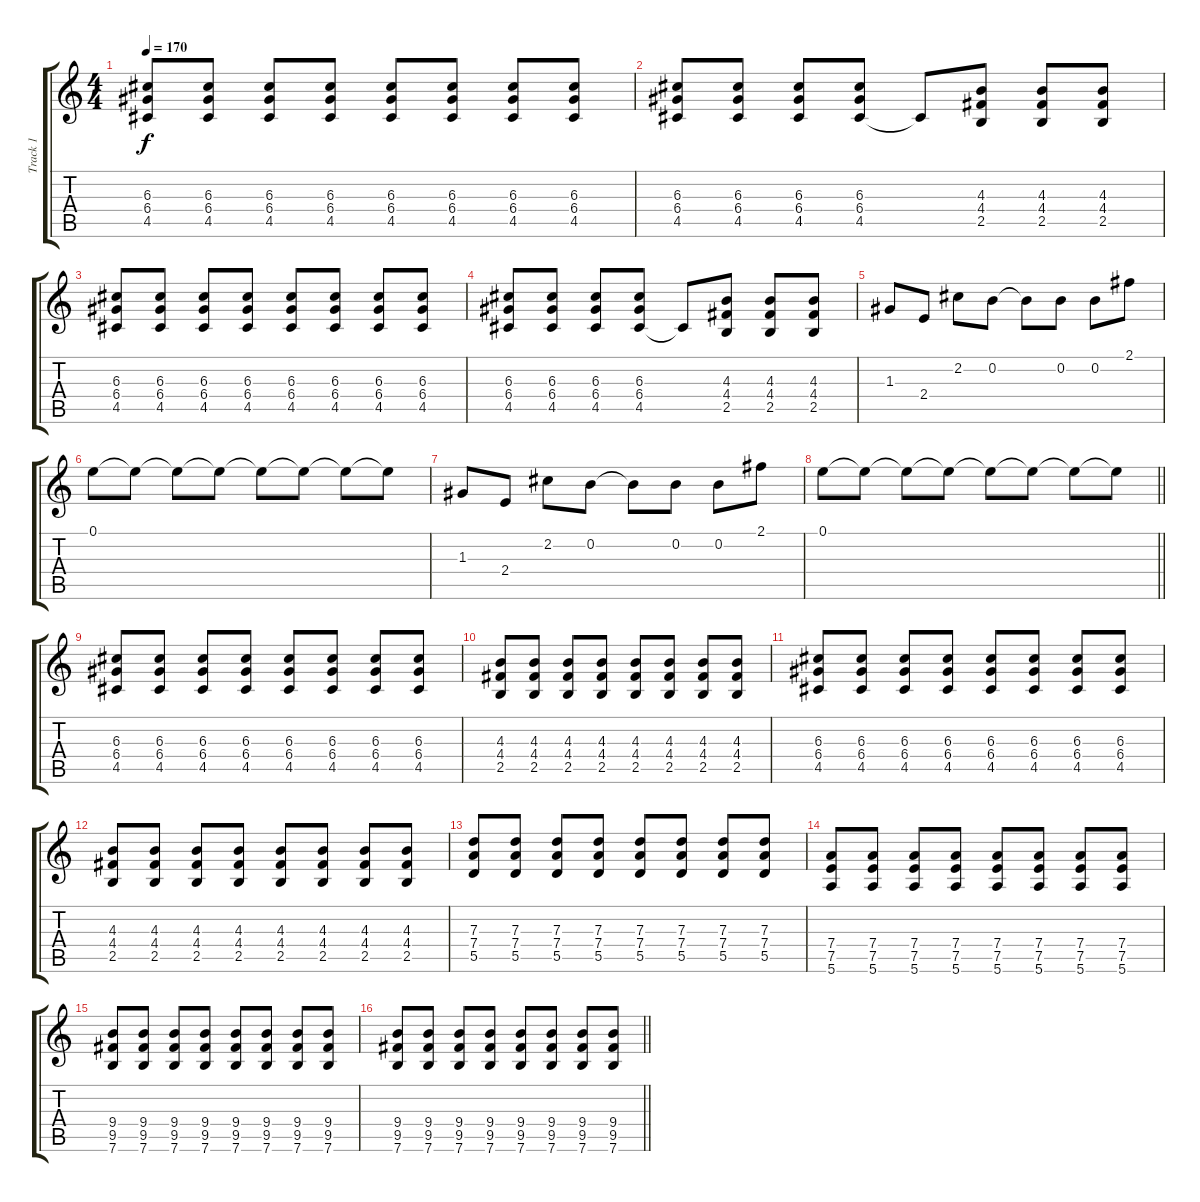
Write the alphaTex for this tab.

\track ("Track 1" "Track 1") {instrument distortionguitar}
\staff {score tabs}
\tuning (E4 B3 G3 D3 A2 E2) {hide}
\ts (4 4)
\tempo 170
\clef g2
\ks c
(6.3 6.4 4.5).8{dy f} (6.3 6.4 4.5).8 (6.3 6.4 4.5).8 (6.3 6.4 4.5).8 (6.3 6.4 4.5).8 (6.3 6.4 4.5).8 (6.3 6.4 4.5).8 (6.3 6.4 4.5).8 |
(6.3 6.4 4.5).8 (6.3 6.4 4.5).8 (6.3 6.4 4.5).8 (6.3 6.4 4.5).8 4.5{t}.8 (4.3 4.4 2.5).8 (4.3 4.4 2.5).8 (4.3 4.4 2.5).8 |
(6.3 6.4 4.5).8 (6.3 6.4 4.5).8 (6.3 6.4 4.5).8 (6.3 6.4 4.5).8 (6.3 6.4 4.5).8 (6.3 6.4 4.5).8 (6.3 6.4 4.5).8 (6.3 6.4 4.5).8 |
(6.3 6.4 4.5).8 (6.3 6.4 4.5).8 (6.3 6.4 4.5).8 (6.3 6.4 4.5).8 4.5{t}.8 (4.3 4.4 2.5).8 (4.3 4.4 2.5).8 (4.3 4.4 2.5).8 |
1.3.8 2.4.8 2.2.8 0.2.8 0.2{t}.8 0.2.8 0.2.8 2.1.8 |
0.1.8 0.1{t}.8 0.1{t}.8 0.1{t}.8 0.1{t}.8 0.1{t}.8 0.1{t}.8 0.1{t}.8 |
1.3.8 2.4.8 2.2.8 0.2.8 0.2{t}.8 0.2.8 0.2.8 2.1.8 |
\barLineRight lightlight
0.1.8 0.1{t}.8 0.1{t}.8 0.1{t}.8 0.1{t}.8 0.1{t}.8 0.1{t}.8 0.1{t}.8 |
(6.3 6.4 4.5).8 (6.3 6.4 4.5).8 (6.3 6.4 4.5).8 (6.3 6.4 4.5).8 (6.3 6.4 4.5).8 (6.3 6.4 4.5).8 (6.3 6.4 4.5).8 (6.3 6.4 4.5).8 |
(4.3 4.4 2.5).8 (4.3 4.4 2.5).8 (4.3 4.4 2.5).8 (4.3 4.4 2.5).8 (4.3 4.4 2.5).8 (4.3 4.4 2.5).8 (4.3 4.4 2.5).8 (4.3 4.4 2.5).8 |
(6.3 6.4 4.5).8 (6.3 6.4 4.5).8 (6.3 6.4 4.5).8 (6.3 6.4 4.5).8 (6.3 6.4 4.5).8 (6.3 6.4 4.5).8 (6.3 6.4 4.5).8 (6.3 6.4 4.5).8 |
(4.3 4.4 2.5).8 (4.3 4.4 2.5).8 (4.3 4.4 2.5).8 (4.3 4.4 2.5).8 (4.3 4.4 2.5).8 (4.3 4.4 2.5).8 (4.3 4.4 2.5).8 (4.3 4.4 2.5).8 |
(7.3 7.4 5.5).8 (7.3 7.4 5.5).8 (7.3 7.4 5.5).8 (7.3 7.4 5.5).8 (7.3 7.4 5.5).8 (7.3 7.4 5.5).8 (7.3 7.4 5.5).8 (7.3 7.4 5.5).8 |
(7.4 7.5 5.6).8 (7.4 7.5 5.6).8 (7.4 7.5 5.6).8 (7.4 7.5 5.6).8 (7.4 7.5 5.6).8 (7.4 7.5 5.6).8 (7.4 7.5 5.6).8 (7.4 7.5 5.6).8 |
(9.4 9.5 7.6).8 (9.4 9.5 7.6).8 (9.4 9.5 7.6).8 (9.4 9.5 7.6).8 (9.4 9.5 7.6).8 (9.4 9.5 7.6).8 (9.4 9.5 7.6).8 (9.4 9.5 7.6).8 |
\barLineRight lightlight
(9.4 9.5 7.6).8 (9.4 9.5 7.6).8 (9.4 9.5 7.6).8 (9.4 9.5 7.6).8 (9.4 9.5 7.6).8 (9.4 9.5 7.6).8 (9.4 9.5 7.6).8 (9.4 9.5 7.6).8
